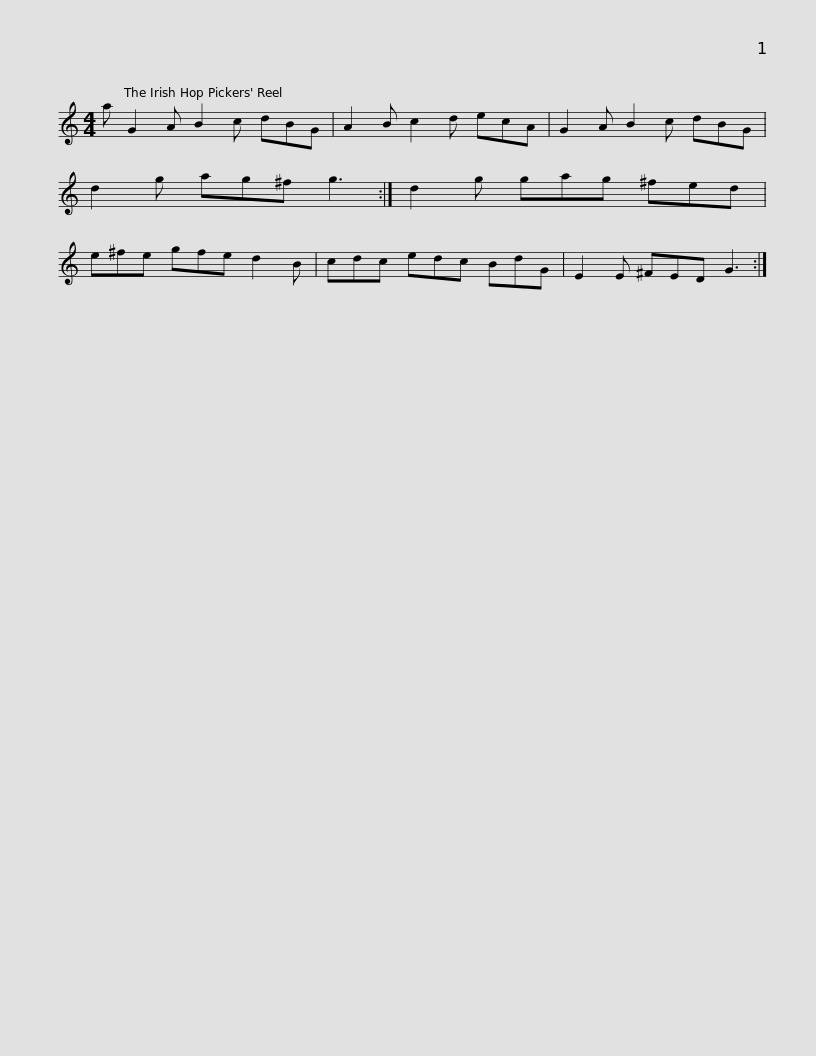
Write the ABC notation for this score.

X:1
L:1/8
M:4/4
I:linebreak $
K:C
V:1 treble
V:1
 a G2 A B2 c dBG |$ A2 B c2 d ecA | G2 A B2 c dBG | d2 g ag^f g3 :| d2 g gag ^fed | %5
 e^fe gfe d2 B |$ cdc edc BdG | E2 E ^FED G3 :| %8
